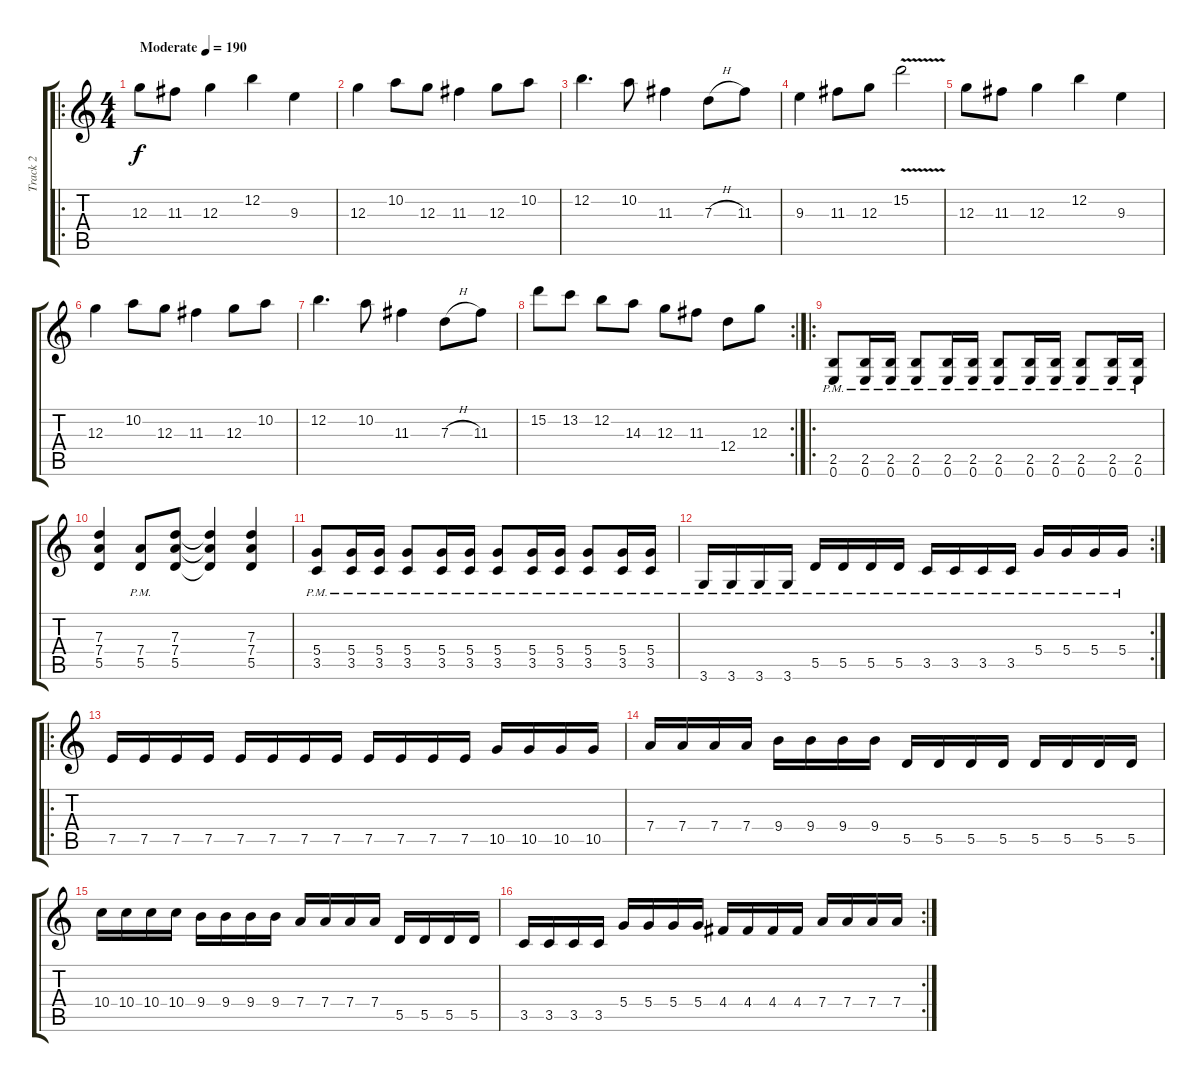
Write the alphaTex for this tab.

\track ("Track 2" "Track 2") {instrument distortionguitar}
\staff {score tabs}
\tuning (E4 B3 G3 D3 A2 E2) {hide}
\ro
\ts (4 4)
\tempo (190 "Moderate")
\clef g2
\ks c
12.3.8{dy f instrument distortionguitar} 11.3.8 12.3.4 12.2.4 9.3.4 |
12.3.4 10.2.8 12.3.8 11.3.4 12.3.8 10.2.8 |
12.2.4{d} 10.2.8 11.3.4 7.3{h}.8 11.3.8 |
9.3.4 11.3.8 12.3.8 15.2{v}.2 |
12.3.8 11.3.8 12.3.4 12.2.4 9.3.4 |
12.3.4 10.2.8 12.3.8 11.3.4 12.3.8 10.2.8 |
12.2.4{d} 10.2.8 11.3.4 7.3{h}.8 11.3.8 |
\rc 2
15.2.8 13.2.8 12.2.8 14.3.8 12.3.8 11.3.8 12.4.8 12.3.8 |
\ro
(2.5{pm} 0.6{pm}).8 (2.5{pm} 0.6{pm}).16 (2.5{pm} 0.6{pm}).16 (2.5{pm} 0.6{pm}).8 (2.5{pm} 0.6{pm}).16 (2.5{pm} 0.6{pm}).16 (2.5{pm} 0.6{pm}).8 (2.5{pm} 0.6{pm}).16 (2.5{pm} 0.6{pm}).16 (2.5{pm} 0.6{pm}).8 (2.5{pm} 0.6{pm}).16 (2.5{pm} 0.6{pm}).16 |
(7.3 7.4 5.5).4 (7.4{pm} 5.5{pm}).8 (7.3 7.4 5.5).8 (7.3{t} 7.4{t} 5.5{t}).4 (7.3 7.4 5.5).4 |
(5.4{pm} 3.5{pm}).8 (5.4{pm} 3.5{pm}).16 (5.4{pm} 3.5{pm}).16 (5.4{pm} 3.5{pm}).8 (5.4{pm} 3.5{pm}).16 (5.4{pm} 3.5{pm}).16 (5.4{pm} 3.5{pm}).8 (5.4{pm} 3.5{pm}).16 (5.4{pm} 3.5{pm}).16 (5.4{pm} 3.5{pm}).8 (5.4{pm} 3.5{pm}).16 (5.4{pm} 3.5{pm}).16 |
\rc 2
3.6{pm}.16 3.6{pm}.16 3.6{pm}.16 3.6{pm}.16 5.5{pm}.16 5.5{pm}.16 5.5{pm}.16 5.5{pm}.16 3.5{pm}.16 3.5{pm}.16 3.5{pm}.16 3.5{pm}.16 5.4{pm}.16 5.4{pm}.16 5.4{pm}.16 5.4{pm}.16 |
\ro
7.5.16 7.5.16 7.5.16 7.5.16 7.5.16 7.5.16 7.5.16 7.5.16 7.5.16 7.5.16 7.5.16 7.5.16 10.5.16 10.5.16 10.5.16 10.5.16 |
7.4.16 7.4.16 7.4.16 7.4.16 9.4.16 9.4.16 9.4.16 9.4.16 5.5.16 5.5.16 5.5.16 5.5.16 5.5.16 5.5.16 5.5.16 5.5.16 |
10.4.16 10.4.16 10.4.16 10.4.16 9.4.16 9.4.16 9.4.16 9.4.16 7.4.16 7.4.16 7.4.16 7.4.16 5.5.16 5.5.16 5.5.16 5.5.16 |
\rc 2
3.5.16 3.5.16 3.5.16 3.5.16 5.4.16 5.4.16 5.4.16 5.4.16 4.4.16 4.4.16 4.4.16 4.4.16 7.4.16 7.4.16 7.4.16 7.4.16
